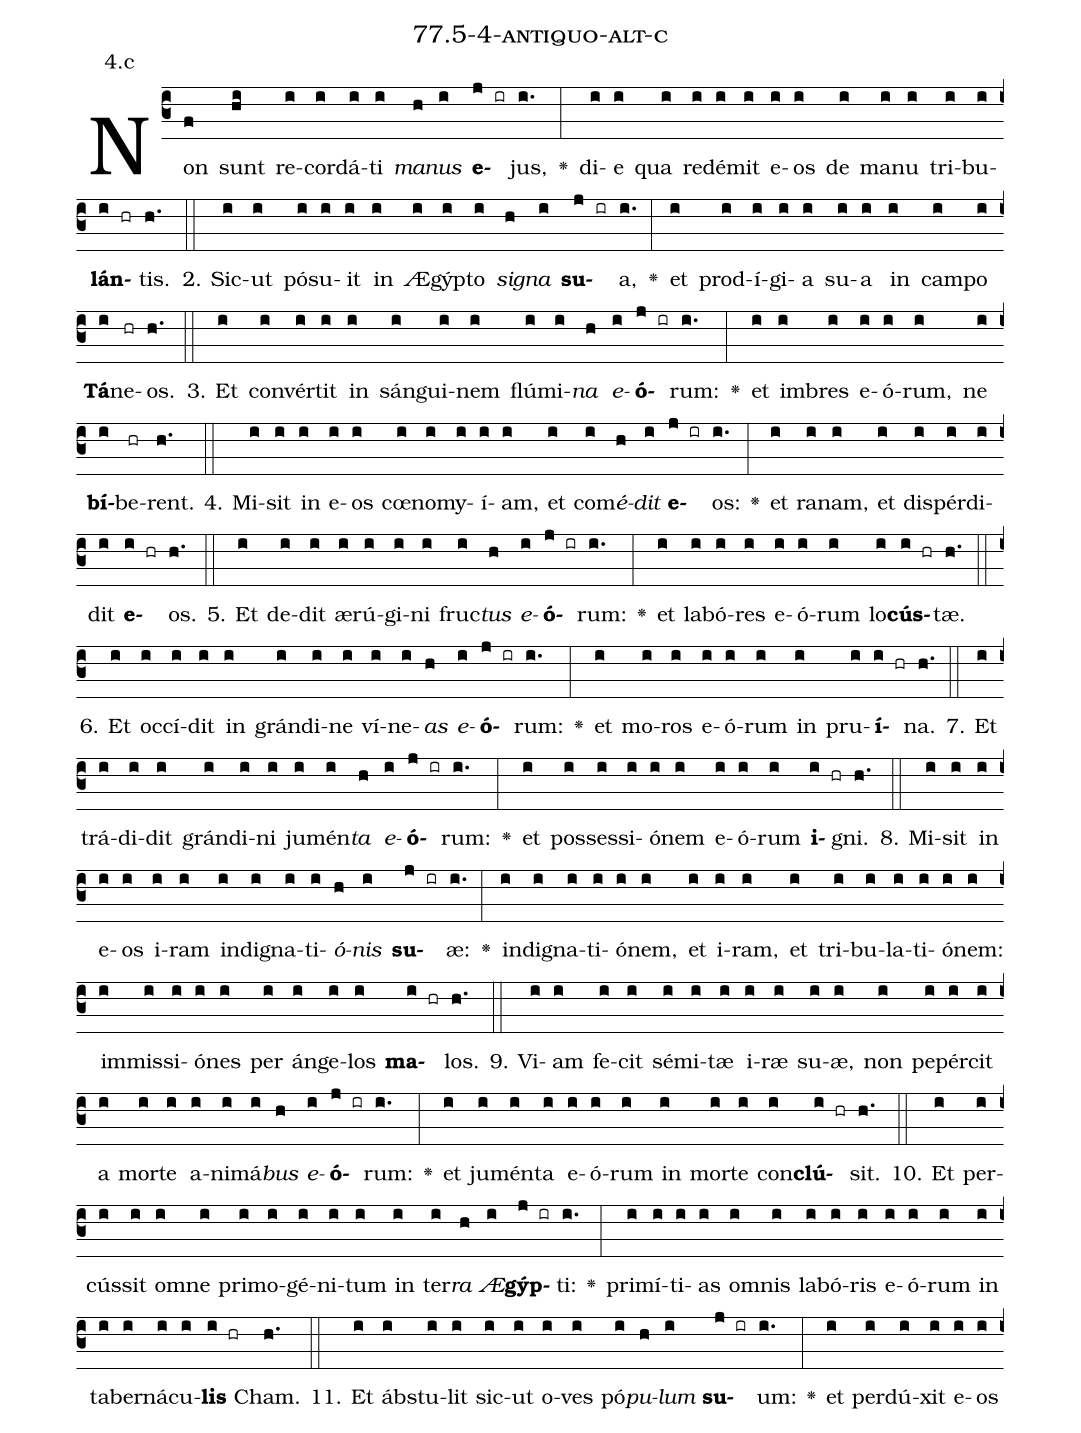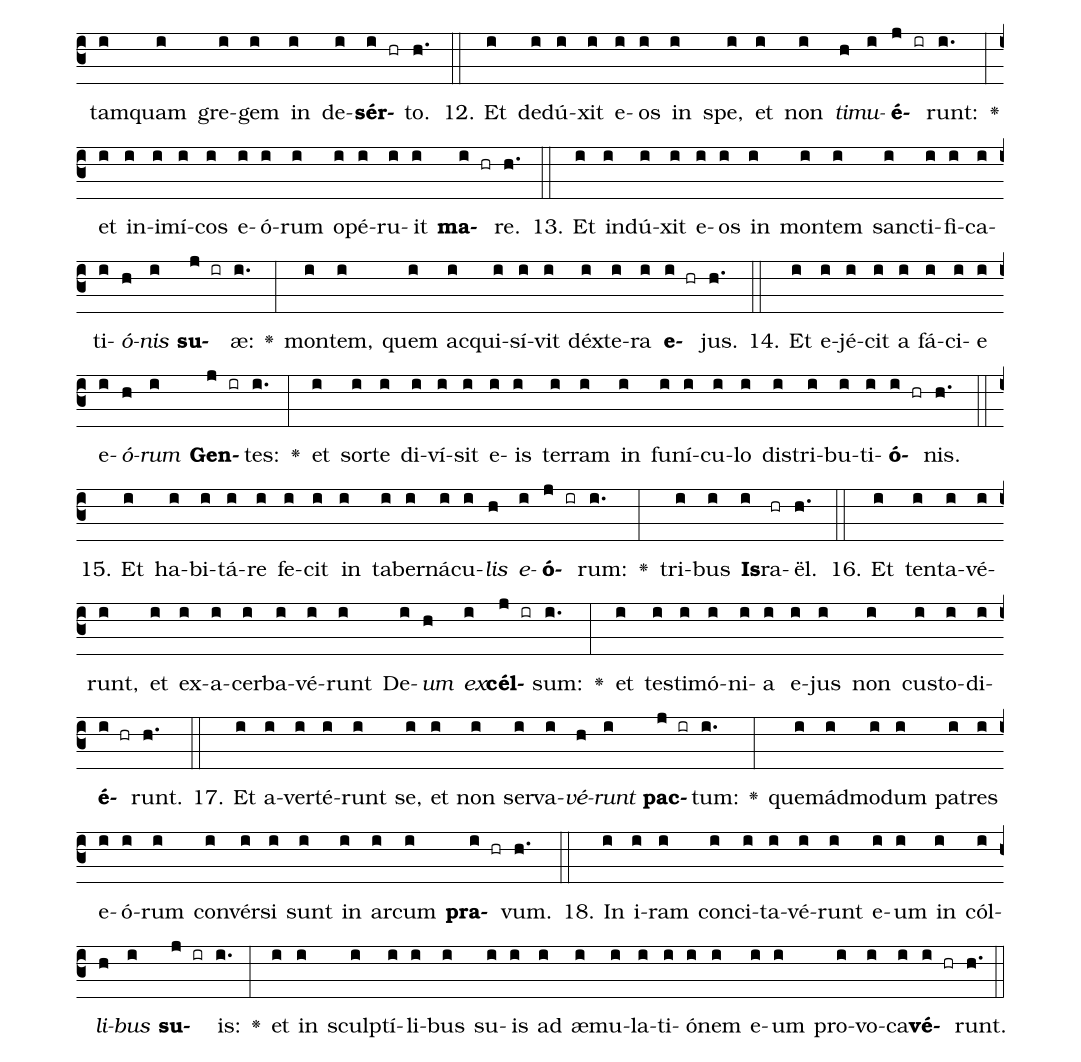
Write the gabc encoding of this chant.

name: 77.5-4-antiquo-alt-c;
annotation: 4.c;
%%
(c3)Non(f) sunt(hi) re(i)cor(i)dá(i)ti(i) <i>ma</i>(h)<i>nus</i>(i) <b>e</b>(j ir)jus,(i.) <v>\greheightstar</v>(:) di(i)e(i) qua(i) red(i)é(i)mit(i) e(i)os(i) de(i) ma(i)nu(i) tri(i)bu(i)<b>lán</b>(i hr)tis.(h.) (::)
2. Sic(i)ut(i) pó(i)su(i)it(i) in(i) Æ(i)gýp(i)to(i) <i>si</i>(h)<i>gna</i>(i) <b>su</b>(j ir)a,(i.) <v>\greheightstar</v>(:) et(i) prod(i)í(i)gi(i)a(i) su(i)a(i) in(i) cam(i)po(i) <b>Tá</b>(i)ne(hr)os.(h.) (::)
3. Et(i) con(i)vér(i)tit(i) in(i) sán(i)gui(i)nem(i) flú(i)mi(i)<i>na</i>(h) <i>e</i>(i)<b>ó</b>(j ir)rum:(i.) <v>\greheightstar</v>(:) et(i) im(i)bres(i) e(i)ó(i)rum,(i) ne(i) <b>bí</b>(i)be(hr)rent.(h.) (::)
4. Mi(i)sit(i) in(i) e(i)os(i) cœ(i)no(i)my(i)í(i)am,(i) et(i) com(i)<i>é</i>(h)<i>dit</i>(i) <b>e</b>(j ir)os:(i.) <v>\greheightstar</v>(:) et(i) ra(i)nam,(i) et(i) dis(i)pér(i)di(i)dit(i) <b>e</b>(i hr)os.(h.) (::)
5. Et(i) de(i)dit(i) æ(i)rú(i)gi(i)ni(i) fruc(i)<i>tus</i>(h) <i>e</i>(i)<b>ó</b>(j ir)rum:(i.) <v>\greheightstar</v>(:) et(i) la(i)bó(i)res(i) e(i)ó(i)rum(i) lo(i)<b>cús</b>(i hr)tæ.(h.) (::)
6. Et(i) oc(i)cí(i)dit(i) in(i) grán(i)di(i)ne(i) ví(i)ne(i)<i>as</i>(h) <i>e</i>(i)<b>ó</b>(j ir)rum:(i.) <v>\greheightstar</v>(:) et(i) mo(i)ros(i) e(i)ó(i)rum(i) in(i) pru(i)<b>í</b>(i hr)na.(h.) (::)
7. Et(i) trá(i)di(i)dit(i) grán(i)di(i)ni(i) ju(i)mén(i)<i>ta</i>(h) <i>e</i>(i)<b>ó</b>(j ir)rum:(i.) <v>\greheightstar</v>(:) et(i) pos(i)ses(i)si(i)ó(i)nem(i) e(i)ó(i)rum(i) <b>i</b>(i hr)gni.(h.) (::)
8. Mi(i)sit(i) in(i) e(i)os(i) i(i)ram(i) in(i)di(i)gna(i)ti(i)<i>ó</i>(h)<i>nis</i>(i) <b>su</b>(j ir)æ:(i.) <v>\greheightstar</v>(:) in(i)di(i)gna(i)ti(i)ó(i)nem,(i) et(i) i(i)ram,(i) et(i) tri(i)bu(i)la(i)ti(i)ó(i)nem:(i) im(i)mis(i)si(i)ó(i)nes(i) per(i) án(i)ge(i)los(i) <b>ma</b>(i hr)los.(h.) (::)
9. Vi(i)am(i) fe(i)cit(i) sé(i)mi(i)tæ(i) i(i)ræ(i) su(i)æ,(i) non(i) pe(i)pér(i)cit(i) a(i) mor(i)te(i) a(i)ni(i)má(i)<i>bus</i>(h) <i>e</i>(i)<b>ó</b>(j ir)rum:(i.) <v>\greheightstar</v>(:) et(i) ju(i)mén(i)ta(i) e(i)ó(i)rum(i) in(i) mor(i)te(i) con(i)<b>clú</b>(i hr)sit.(h.) (::)
10. Et(i) per(i)cús(i)sit(i) om(i)ne(i) pri(i)mo(i)gé(i)ni(i)tum(i) in(i) ter(i)<i>ra</i>(h) <i>Æ</i>(i)<b>gýp</b>(j ir)ti:(i.) <v>\greheightstar</v>(:) pri(i)mí(i)ti(i)as(i) om(i)nis(i) la(i)bó(i)ris(i) e(i)ó(i)rum(i) in(i) ta(i)ber(i)ná(i)cu(i)<b>lis</b>(i hr) Cham.(h.) (::)
11. Et(i) ábs(i)tu(i)lit(i) sic(i)ut(i) o(i)ves(i) pó(i)<i>pu</i>(h)<i>lum</i>(i) <b>su</b>(j ir)um:(i.) <v>\greheightstar</v>(:) et(i) per(i)dú(i)xit(i) e(i)os(i) tam(i)quam(i) gre(i)gem(i) in(i) de(i)<b>sér</b>(i hr)to.(h.) (::)
12. Et(i) de(i)dú(i)xit(i) e(i)os(i) in(i) spe,(i) et(i) non(i) <i>ti</i>(h)<i>mu</i>(i)<b>é</b>(j ir)runt:(i.) <v>\greheightstar</v>(:) et(i) in(i)i(i)mí(i)cos(i) e(i)ó(i)rum(i) o(i)pé(i)ru(i)it(i) <b>ma</b>(i hr)re.(h.) (::)
13. Et(i) in(i)dú(i)xit(i) e(i)os(i) in(i) mon(i)tem(i) sanc(i)ti(i)fi(i)ca(i)ti(i)<i>ó</i>(h)<i>nis</i>(i) <b>su</b>(j ir)æ:(i.) <v>\greheightstar</v>(:) mon(i)tem,(i) quem(i) ac(i)qui(i)sí(i)vit(i) déx(i)te(i)ra(i) <b>e</b>(i hr)jus.(h.) (::)
14. Et(i) e(i)jé(i)cit(i) a(i) fá(i)ci(i)e(i) e(i)<i>ó</i>(h)<i>rum</i>(i) <b>Gen</b>(j ir)tes:(i.) <v>\greheightstar</v>(:) et(i) sor(i)te(i) di(i)ví(i)sit(i) e(i)is(i) ter(i)ram(i) in(i) fu(i)ní(i)cu(i)lo(i) dis(i)tri(i)bu(i)ti(i)<b>ó</b>(i hr)nis.(h.) (::)
15. Et(i) ha(i)bi(i)tá(i)re(i) fe(i)cit(i) in(i) ta(i)ber(i)ná(i)cu(i)<i>lis</i>(h) <i>e</i>(i)<b>ó</b>(j ir)rum:(i.) <v>\greheightstar</v>(:) tri(i)bus(i) <b>Is</b>(i)ra(hr)ël.(h.) (::)
16. Et(i) ten(i)ta(i)vé(i)runt,(i) et(i) ex(i)a(i)cer(i)ba(i)vé(i)runt(i) De(i)<i>um</i>(h) <i>ex</i>(i)<b>cél</b>(j ir)sum:(i.) <v>\greheightstar</v>(:) et(i) tes(i)ti(i)mó(i)ni(i)a(i) e(i)jus(i) non(i) cus(i)to(i)di(i)<b>é</b>(i hr)runt.(h.) (::)
17. Et(i) a(i)ver(i)té(i)runt(i) se,(i) et(i) non(i) ser(i)va(i)<i>vé</i>(h)<i>runt</i>(i) <b>pac</b>(j ir)tum:(i.) <v>\greheightstar</v>(:) quem(i)ád(i)mo(i)dum(i) pa(i)tres(i) e(i)ó(i)rum(i) con(i)vér(i)si(i) sunt(i) in(i) ar(i)cum(i) <b>pra</b>(i hr)vum.(h.) (::)
18. In(i) i(i)ram(i) con(i)ci(i)ta(i)vé(i)runt(i) e(i)um(i) in(i) cól(i)<i>li</i>(h)<i>bus</i>(i) <b>su</b>(j ir)is:(i.) <v>\greheightstar</v>(:) et(i) in(i) sculp(i)tí(i)li(i)bus(i) su(i)is(i) ad(i) æ(i)mu(i)la(i)ti(i)ó(i)nem(i) e(i)um(i) pro(i)vo(i)ca(i)<b>vé</b>(i hr)runt.(h.) (::)
